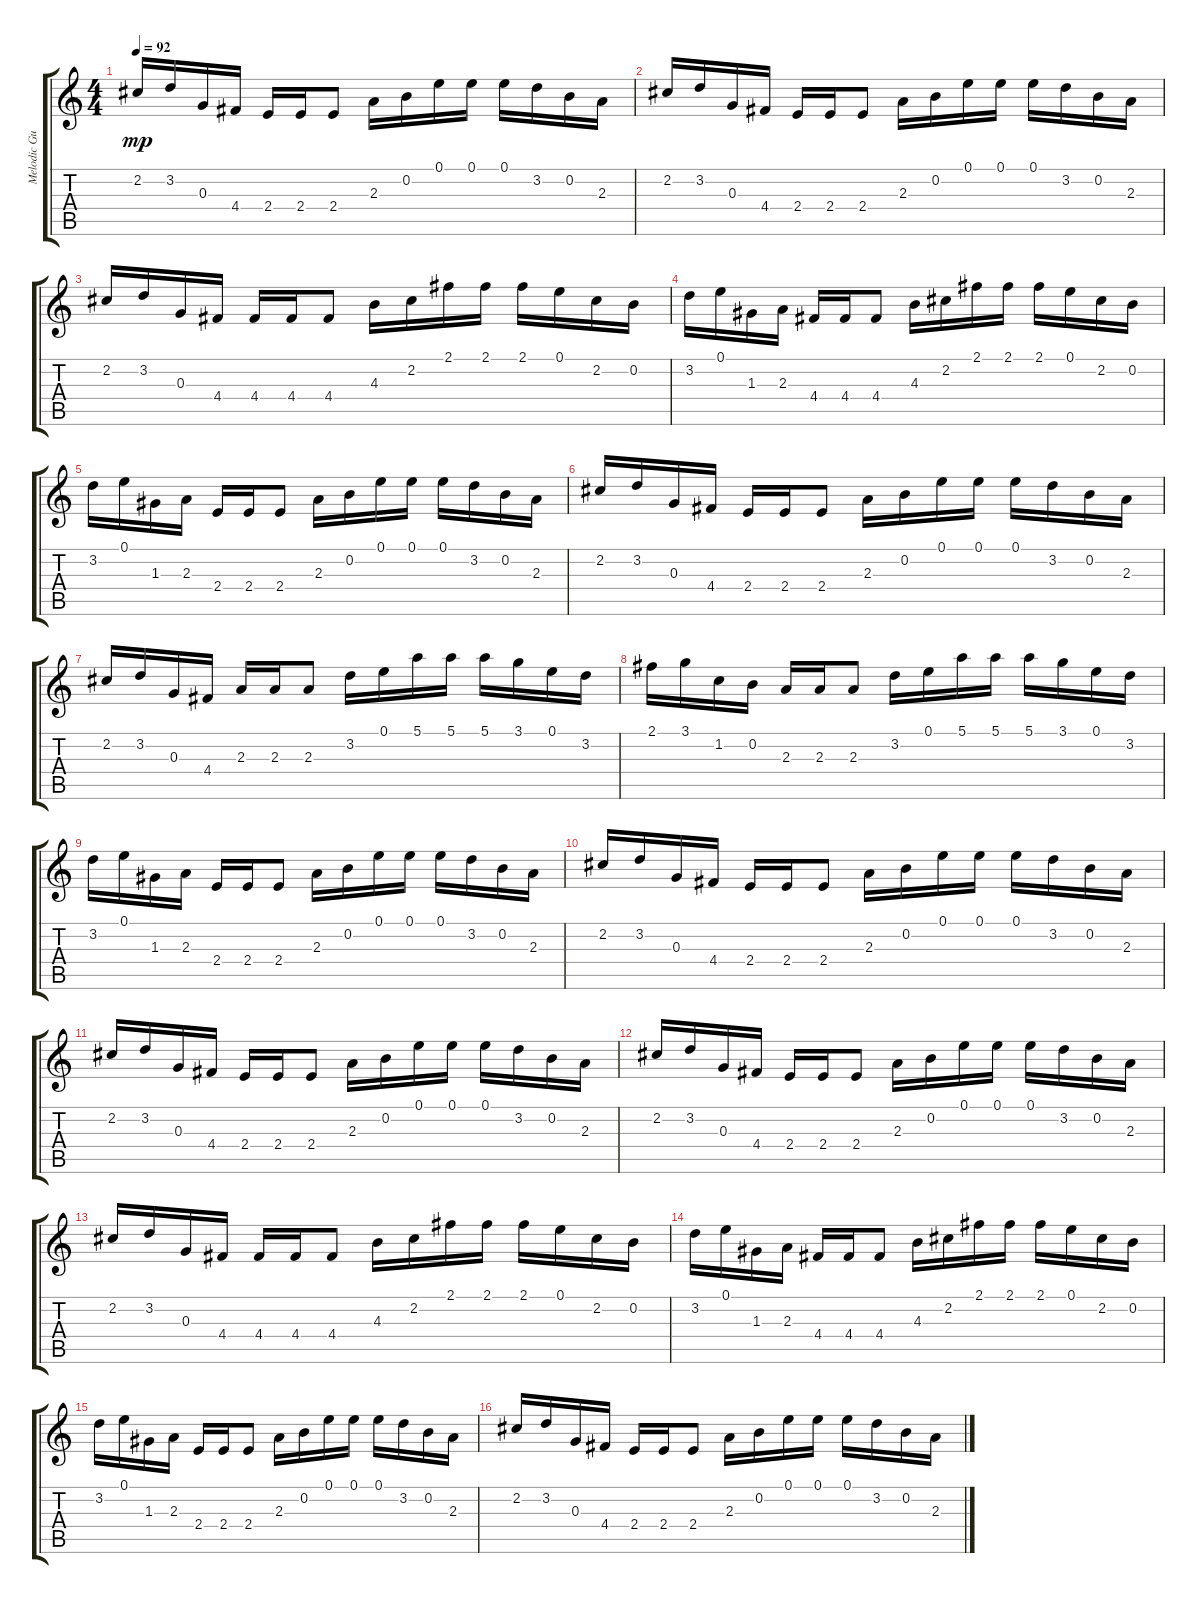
\track ("Melodic Guitar" "Melodic Gu") {instrument electricguitarjazz}
\staff {score tabs}
\tuning (E4 B3 G3 D3 A2 E2) {hide}
\ts (4 4)
\tempo 92
\clef g2
\ks c
2.2.16{dy mp} 3.2.16 0.3.16 4.4.16 2.4.16 2.4.16 2.4.8 2.3.16 0.2.16 0.1.16 0.1.16 0.1.16 3.2.16 0.2.16 2.3.16 |
2.2.16 3.2.16 0.3.16 4.4.16 2.4.16 2.4.16 2.4.8 2.3.16 0.2.16 0.1.16 0.1.16 0.1.16 3.2.16 0.2.16 2.3.16 |
2.2.16 3.2.16 0.3.16 4.4.16 4.4.16 4.4.16 4.4.8 4.3.16 2.2.16 2.1.16 2.1.16 2.1.16 0.1.16 2.2.16 0.2.16 |
3.2.16 0.1.16 1.3.16 2.3.16 4.4.16 4.4.16 4.4.8 4.3.16 2.2.16 2.1.16 2.1.16 2.1.16 0.1.16 2.2.16 0.2.16 |
3.2.16 0.1.16 1.3.16 2.3.16 2.4.16 2.4.16 2.4.8 2.3.16 0.2.16 0.1.16 0.1.16 0.1.16 3.2.16 0.2.16 2.3.16 |
2.2.16 3.2.16 0.3.16 4.4.16 2.4.16 2.4.16 2.4.8 2.3.16 0.2.16 0.1.16 0.1.16 0.1.16 3.2.16 0.2.16 2.3.16 |
2.2.16 3.2.16 0.3.16 4.4.16 2.3.16 2.3.16 2.3.8 3.2.16 0.1.16 5.1.16 5.1.16 5.1.16 3.1.16 0.1.16 3.2.16 |
2.1.16 3.1.16 1.2.16 0.2.16 2.3.16 2.3.16 2.3.8 3.2.16 0.1.16 5.1.16 5.1.16 5.1.16 3.1.16 0.1.16 3.2.16 |
3.2.16 0.1.16 1.3.16 2.3.16 2.4.16 2.4.16 2.4.8 2.3.16 0.2.16 0.1.16 0.1.16 0.1.16 3.2.16 0.2.16 2.3.16 |
2.2.16 3.2.16 0.3.16 4.4.16 2.4.16 2.4.16 2.4.8 2.3.16 0.2.16 0.1.16 0.1.16 0.1.16 3.2.16 0.2.16 2.3.16 |
2.2.16 3.2.16 0.3.16 4.4.16 2.4.16 2.4.16 2.4.8 2.3.16 0.2.16 0.1.16 0.1.16 0.1.16 3.2.16 0.2.16 2.3.16 |
2.2.16 3.2.16 0.3.16 4.4.16 2.4.16 2.4.16 2.4.8 2.3.16 0.2.16 0.1.16 0.1.16 0.1.16 3.2.16 0.2.16 2.3.16 |
2.2.16 3.2.16 0.3.16 4.4.16 4.4.16 4.4.16 4.4.8 4.3.16 2.2.16 2.1.16 2.1.16 2.1.16 0.1.16 2.2.16 0.2.16 |
3.2.16 0.1.16 1.3.16 2.3.16 4.4.16 4.4.16 4.4.8 4.3.16 2.2.16 2.1.16 2.1.16 2.1.16 0.1.16 2.2.16 0.2.16 |
3.2.16 0.1.16 1.3.16 2.3.16 2.4.16 2.4.16 2.4.8 2.3.16 0.2.16 0.1.16 0.1.16 0.1.16 3.2.16 0.2.16 2.3.16 |
2.2.16 3.2.16 0.3.16 4.4.16 2.4.16 2.4.16 2.4.8 2.3.16 0.2.16 0.1.16 0.1.16 0.1.16 3.2.16 0.2.16 2.3.16
